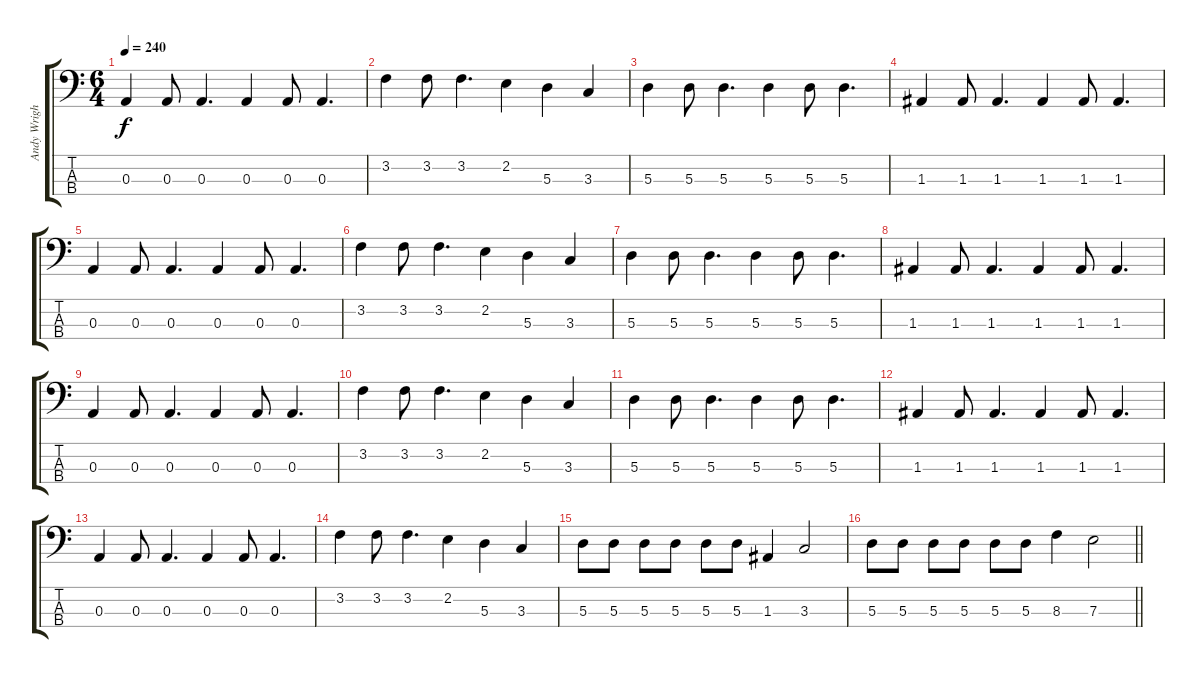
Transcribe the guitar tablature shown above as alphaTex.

\track ("Andy Wrighton" "Andy Wrigh") {instrument electricbassfinger}
\staff {score tabs}
\tuning (G2 D2 A1 E1) {hide}
\ts (6 4)
\tempo 240
\clef f4
\ks c
0.3.4{dy f} 0.3.8 0.3.4{d} 0.3.4 0.3.8 0.3.4{d} |
3.2.4 3.2.8 3.2.4{d} 2.2.4 5.3.4 3.3.4 |
5.3.4 5.3.8 5.3.4{d} 5.3.4 5.3.8 5.3.4{d} |
1.3.4 1.3.8 1.3.4{d} 1.3.4 1.3.8 1.3.4{d} |
0.3.4 0.3.8 0.3.4{d} 0.3.4 0.3.8 0.3.4{d} |
3.2.4 3.2.8 3.2.4{d} 2.2.4 5.3.4 3.3.4 |
5.3.4 5.3.8 5.3.4{d} 5.3.4 5.3.8 5.3.4{d} |
1.3.4 1.3.8 1.3.4{d} 1.3.4 1.3.8 1.3.4{d} |
0.3.4 0.3.8 0.3.4{d} 0.3.4 0.3.8 0.3.4{d} |
3.2.4 3.2.8 3.2.4{d} 2.2.4 5.3.4 3.3.4 |
5.3.4 5.3.8 5.3.4{d} 5.3.4 5.3.8 5.3.4{d} |
1.3.4 1.3.8 1.3.4{d} 1.3.4 1.3.8 1.3.4{d} |
0.3.4 0.3.8 0.3.4{d} 0.3.4 0.3.8 0.3.4{d} |
3.2.4 3.2.8 3.2.4{d} 2.2.4 5.3.4 3.3.4 |
5.3.8 5.3.8 5.3.8 5.3.8 5.3.8 5.3.8 1.3.4 3.3.2 |
\barLineRight lightlight
5.3.8 5.3.8 5.3.8 5.3.8 5.3.8 5.3.8 8.3.4 7.3.2
